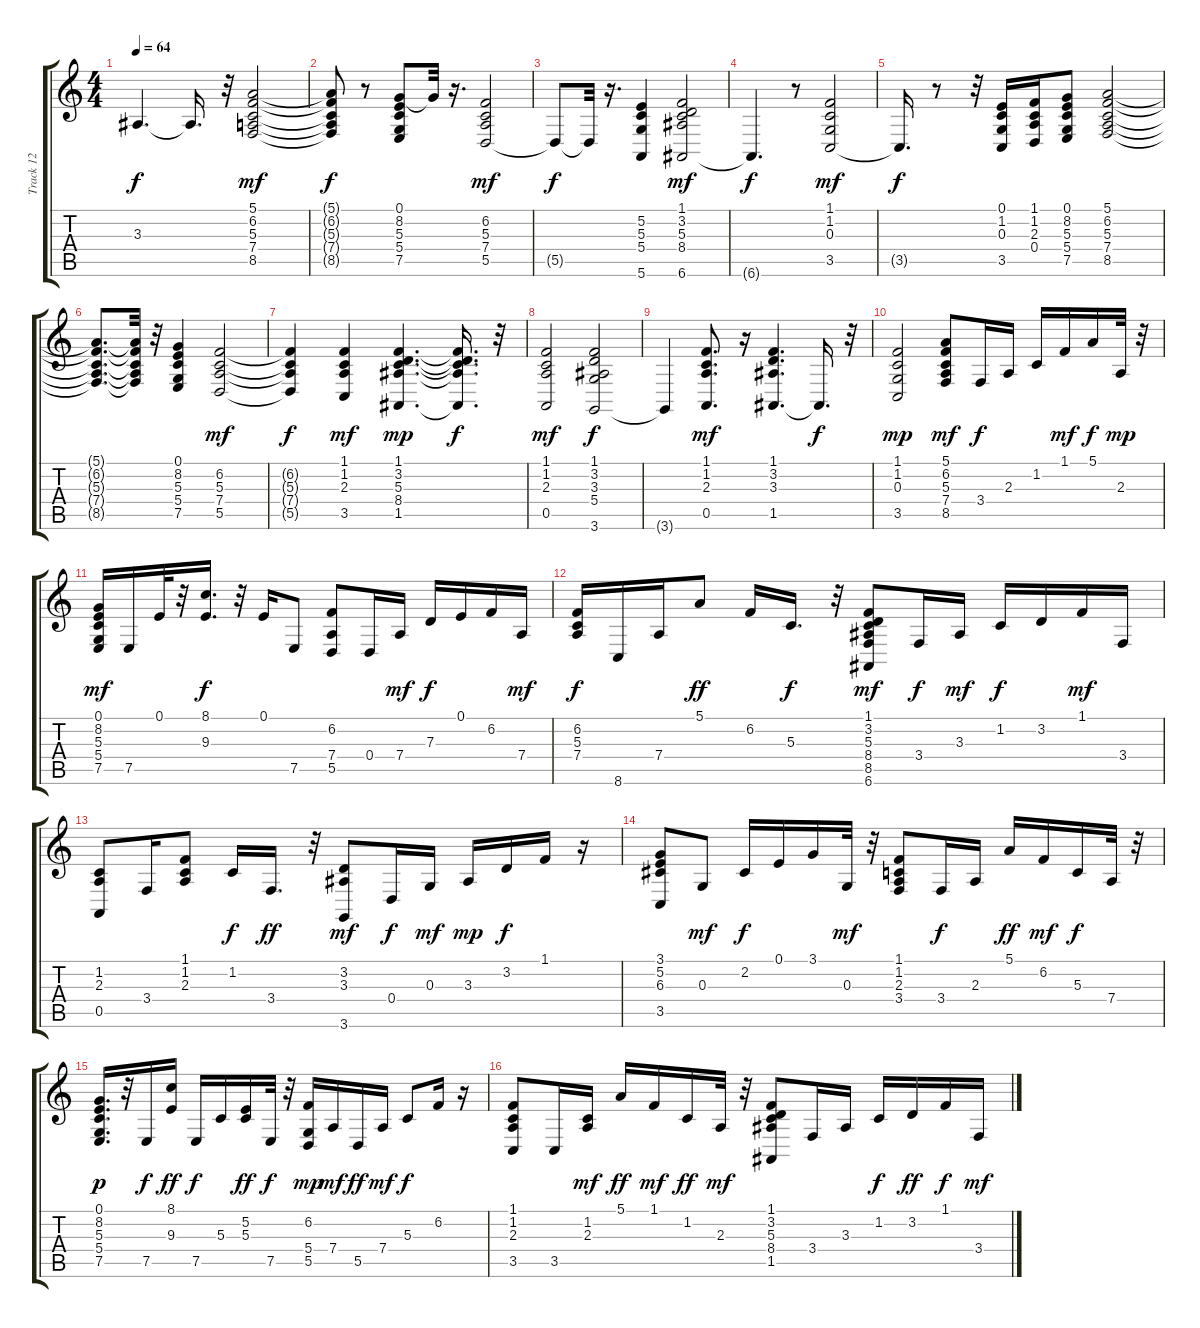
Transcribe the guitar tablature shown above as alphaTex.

\track ("Track 12" "Track 12") {instrument acousticgrandpiano}
\staff {score tabs}
\tuning (E4 B3 G3 D3 A2 E2) {hide}
\ts (4 4)
\tempo 64
\clef g2
\ks c
3.3.4{d dy f} 3.3{t}.16{d} r.32 (5.1 6.2 5.3 7.4 8.5).2{dy mf} |
(5.1{t} 6.2{t} 5.3{t} 7.4{t} 8.5{t}).8{dy f} r.8 (0.1 8.2 5.3 5.4 7.5).8 8.2{t}.32 r.16{d} (6.2 5.3 7.4 5.5).2{dy mf} |
5.5{t}.8{dy f} 5.5{t}.32 r.16{d} (5.2 5.3 5.4 5.6).4 (1.1 3.2 5.3 8.4 6.6).2{dy mf} |
6.6{t}.4{d dy f} r.8 (1.1 1.2 0.3 3.5).2{dy mf} |
3.5{t}.16{d dy f} r.8 r.32 (0.1 1.2 0.3 3.5).16 (1.1 1.2 2.3 0.4).16 (0.1 8.2 5.3 5.4 7.5).8 (5.1 6.2 5.3 7.4 8.5).2 |
(5.1{t} 6.2{t} 5.3{t} 7.4{t} 8.5{t}).8{d} (5.1{t} 6.2{t} 5.3{t} 7.4{t} 8.5{t}).32 r.32 (0.1 8.2 5.3 5.4 7.5).4 (6.2 5.3 7.4 5.5).2{dy mf} |
(6.2{t} 5.3{t} 7.4{t} 5.5{t}).4{dy f} (1.1 1.2 2.3 3.5).4{dy mf} (1.1 3.2 5.3 8.4 1.5).4{d dy mp} (1.1{t} 3.2{t} 5.3{t} 8.4{t} 1.5{t}).16{d dy f} r.32 |
(1.1 1.2 2.3 0.5).2{dy mf} (1.1 3.2 3.3 5.4 3.6).2{dy f} |
3.6{t}.4 (1.1 1.2 2.3 0.5).8{d dy mf} r.16 (1.1 3.2 3.3 1.5).4{d} 1.5{t}.16{d dy f} r.32 |
(1.1 1.2 0.3 3.5).2{dy mp} (5.1 6.2 5.3 7.4 8.5).8{dy mf} 3.4.16{dy f} 2.3.16 1.2.16 1.1.16{dy mf} 5.1.16{dy f} 2.3.32{dy mp} r.32 |
(0.1 8.2 5.3 5.4 7.5).16{dy mf} 7.5.16 0.1.32 r.32 (8.1 9.3).16{d dy f} r.32 0.1.16 7.5.8 (6.2 7.4 5.5).8 0.4.16 7.4.16{dy mf} 7.3.16{dy f} 0.1.16 6.2.16 7.4.16{dy mf} |
(6.2 5.3 7.4).16{dy f} 8.6.16 7.4.16 5.1.8{dy ff} 6.2.16 5.3.16{d dy f} r.32 (1.1 3.2 5.3 8.4 8.5 6.6).8{dy mf} 3.4.16{dy f} 3.3.16{dy mf} 1.2.16{dy f} 3.2.16 1.1.16{dy mf} 3.4.16 |
(1.2 2.3 0.5).8 3.4.16 (1.1 1.2 2.3).8 1.2.16{dy f} 3.4.16{d dy ff} r.32 (3.2 3.3 3.6).8{dy mf} 0.4.16{dy f} 0.3.16{dy mf} 3.3.16{dy mp} 3.2.16{dy f} 1.1.16 r.16 |
(3.1 5.2 6.3 3.5).8 0.3.8{dy mf} 2.2.16{dy f} 0.1.16 3.1.16 0.3.32{dy mf} r.32 (1.1 1.2 2.3 3.4).8 3.4.16{dy f} 2.3.16 5.1.16{dy ff} 6.2.16{dy mf} 5.3.16{dy f} 7.4.32 r.32 |
(0.1 8.2 5.3 5.4 7.5).16{d dy p} r.32 7.5.16{dy f} (8.1 9.3).16{dy ff} 7.5.16{dy f} 5.3.16 (5.2 5.3).16{dy ff} 7.5.32{dy f} r.32 (6.2 5.4 5.5).16{dy mp} 7.4.16{dy mf} 5.5.16{dy ff} 7.4.16{dy mf} 5.3.8{dy f} 6.2.16 r.16 |
(1.1 1.2 2.3 3.5).8 3.5.16 (1.2 2.3).16{dy mf} 5.1.16{dy ff} 1.1.16{dy mf} 1.2.16{dy ff} 2.3.32{dy mf} r.32 (1.1 3.2 5.3 8.4 1.5).8 3.4.16 3.3.16 1.2.16{dy f} 3.2.16{dy ff} 1.1.16{dy f} 3.4.16{dy mf}
